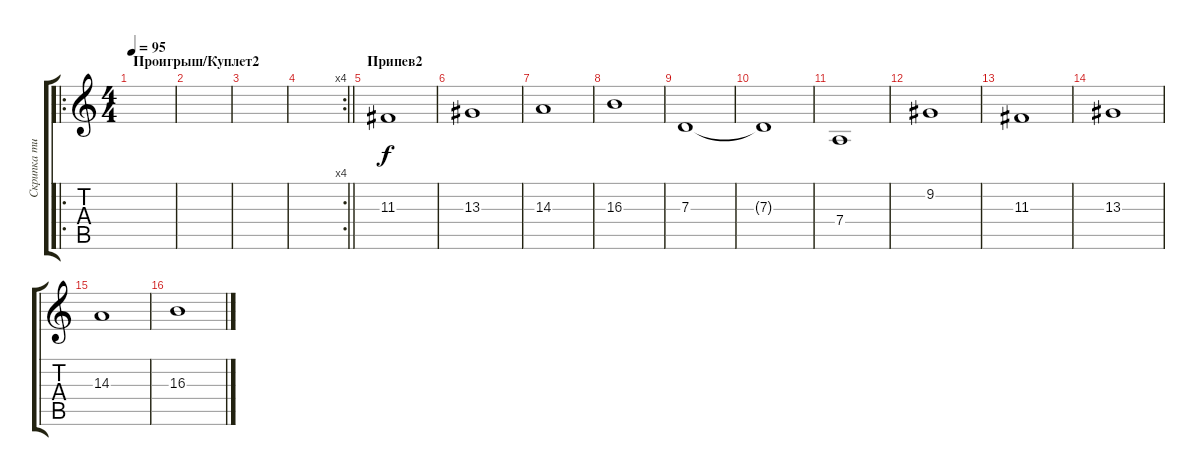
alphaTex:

\track ("Скрипка типа" "Скрипка ти") {instrument violin}
\staff {score tabs}
\tuning (E4 B3 G3 D3 A2 E2) {hide}
\ro
\ts (4 4)
\section ("" "Проигрыш/Куплет2")
\tempo 95
\clef g2
\ks c
|
|
|
\rc 4
\barLineRight lightlight
|
\section ("" "Припев2")
11.3.1 |
13.3.1 |
14.3.1 |
16.3.1 |
7.3.1 |
7.3{t}.1 |
7.4.1 |
9.2.1 |
11.3.1 |
13.3.1 |
14.3.1 |
16.3.1
